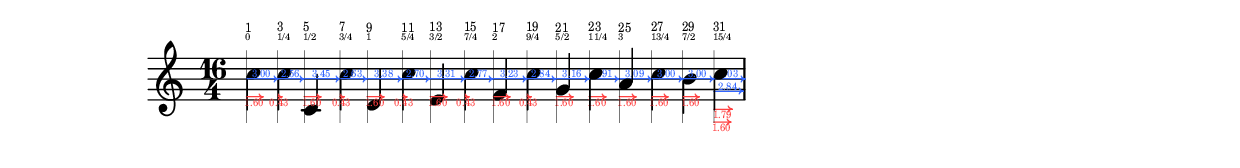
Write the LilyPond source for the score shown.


\version "2.10.0"

\header{

  texidoc="

There are optical corrections to the spacing of stems. The overlap between 
two adjacent stems of different direction is used as a measure for how
much to correct."

}

\layout {
  ragged-right = ##t
}


\context Voice \relative c {
  \override Score.PaperColumn #'layer = #1
  \override Score.PaperColumn #'stencil = #ly:paper-column::print

  %% make sure neutral is down.
  \override Stem  #'neutral-direction = #down
  \time 16/4  c''4 c c,  c' d, c' e, c' f, c' g c a c b c
}

  


